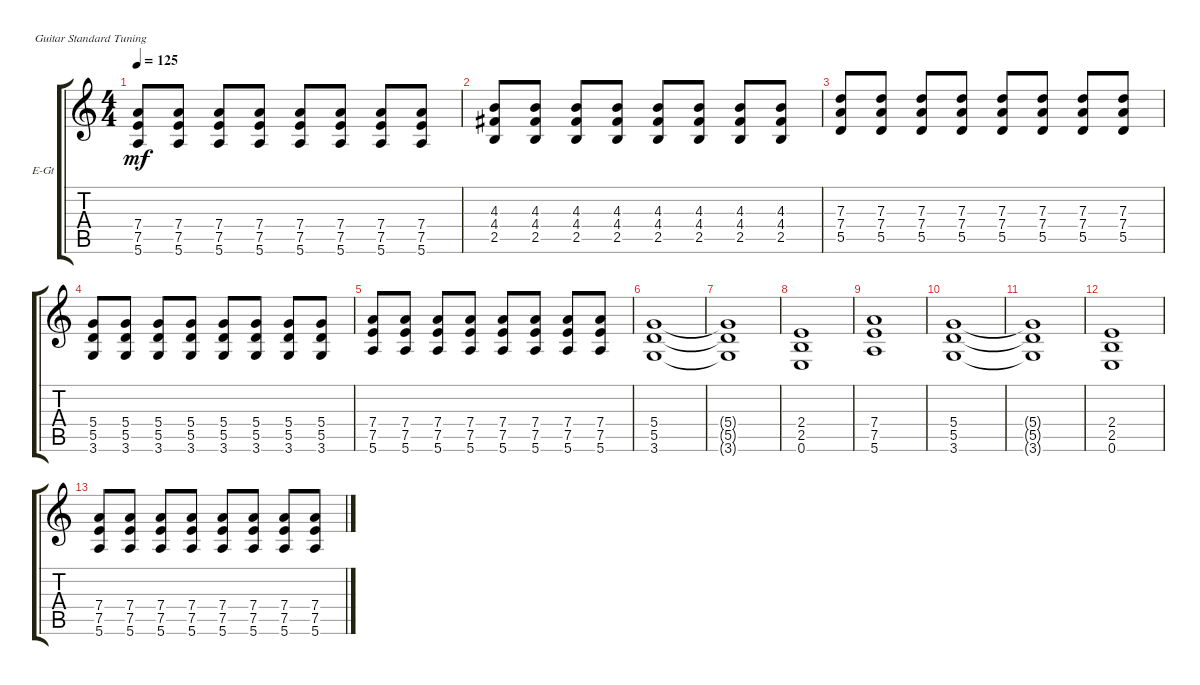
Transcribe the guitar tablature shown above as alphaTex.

\defaultSystemsLayout 4
\bracketExtendMode groupsimilarinstruments
\firstSystemTrackNameOrientation horizontal
\otherSystemsTrackNameOrientation horizontal
\track ("Electric Guitar" "E-Gt") {instrument overdrivenguitar}
\staff {score tabs}
\tuning (E4 B3 G3 D3 A2 E2)
\ts (4 4)
\tempo 125
\clef g2
\ks c
(5.6 7.5 7.4).8{dy mf} (5.6 7.5 7.4).8 (5.6 7.5 7.4).8 (5.6 7.5 7.4).8 (5.6 7.5 7.4).8 (5.6 7.5 7.4).8 (5.6 7.5 7.4).8 (5.6 7.5 7.4).8 |
(2.5 4.4 4.3).8 (4.3 4.4 2.5).8 (4.3 4.4 2.5).8 (4.3 4.4 2.5).8 (4.3 4.4 2.5).8 (4.3 4.4 2.5).8 (4.3 4.4 2.5).8 (4.3 4.4 2.5).8 |
(5.5 7.4 7.3).8 (5.5 7.4 7.3).8 (5.5 7.4 7.3).8 (5.5 7.4 7.3).8 (5.5 7.4 7.3).8 (5.5 7.4 7.3).8 (5.5 7.4 7.3).8 (5.5 7.4 7.3).8 |
(3.6 5.5 5.4).8 (3.6 5.5 5.4).8 (3.6 5.5 5.4).8 (3.6 5.5 5.4).8 (3.6 5.5 5.4).8 (3.6 5.5 5.4).8 (3.6 5.5 5.4).8 (3.6 5.5 5.4).8 |
(5.6 7.5 7.4).8 (5.6 7.5 7.4).8 (5.6 7.5 7.4).8 (5.6 7.5 7.4).8 (5.6 7.5 7.4).8 (5.6 7.5 7.4).8 (5.6 7.5 7.4).8 (5.6 7.5 7.4).8 |
(3.6 5.5 5.4).1 |
(5.4{t} 5.5{t} 3.6{t}).1 |
(0.6 2.5 2.4).1 |
(5.6 7.5 7.4).1 |
(3.6 5.5 5.4).1 |
(5.4{t} 5.5{t} 3.6{t}).1 |
(0.6 2.5 2.4).1 |
(5.6 7.5 7.4).8 (7.4 7.5 5.6).8 (7.5 7.4 5.6).8 (7.5 7.4 5.6).8 (5.6 7.5 7.4).8 (7.4 7.5 5.6).8 (7.5 7.4 5.6).8 (7.5 7.4 5.6).8
